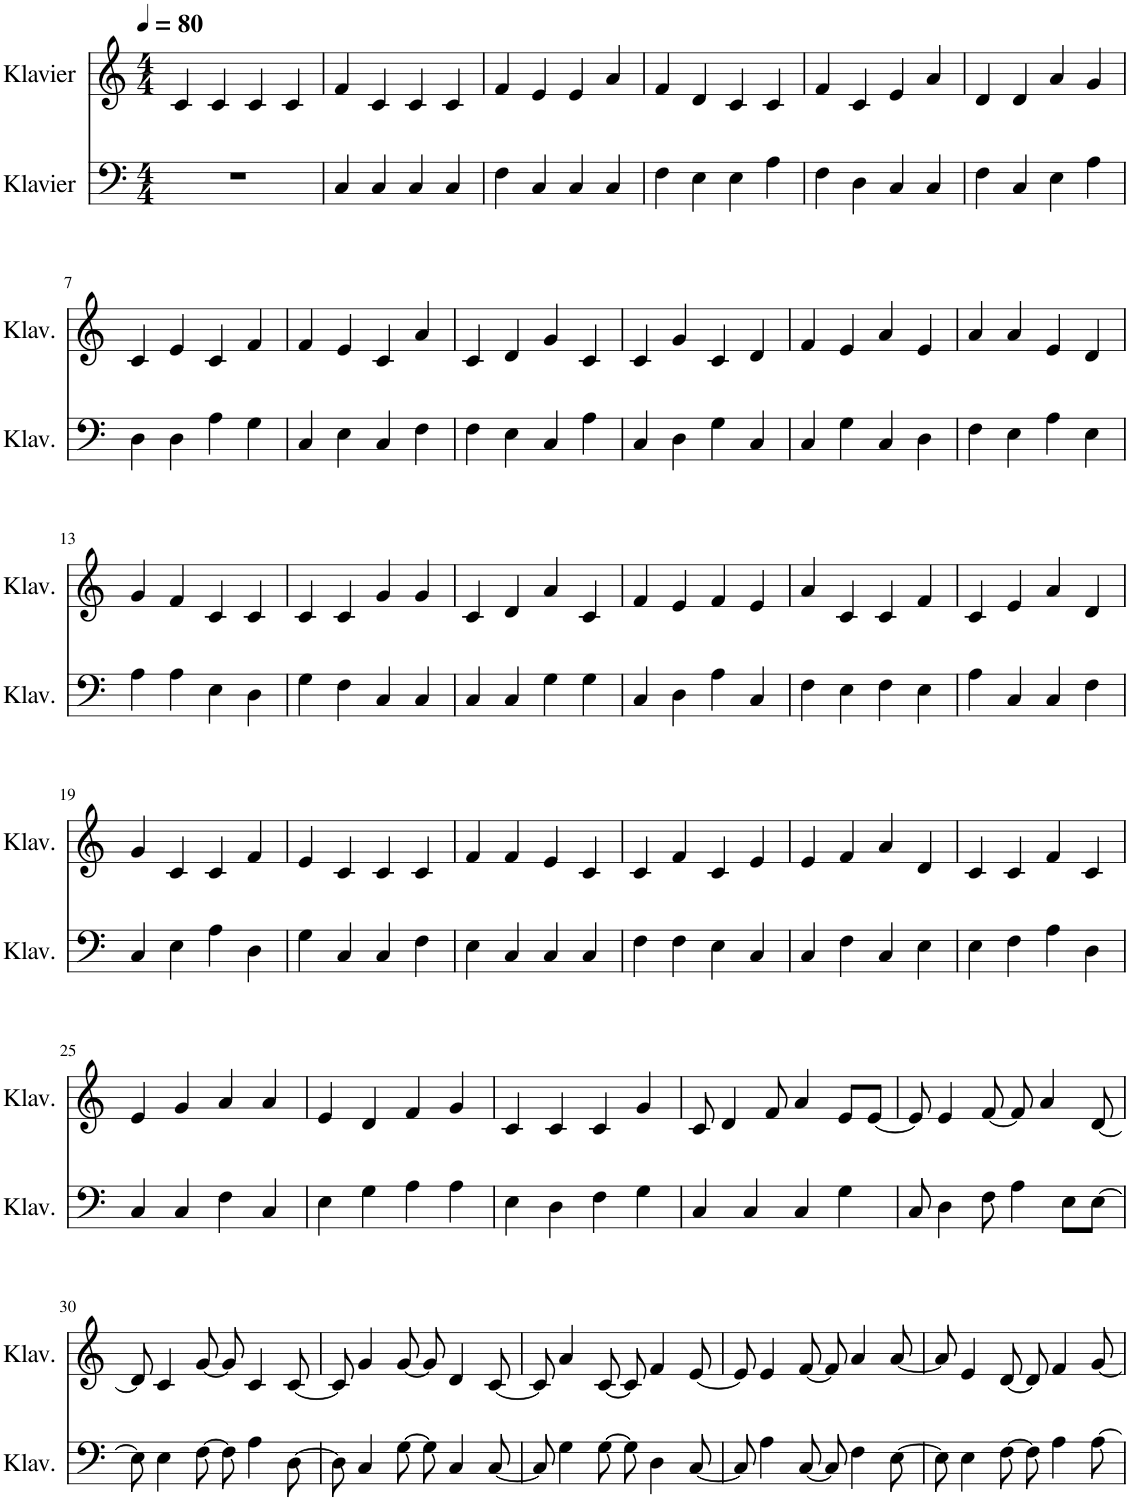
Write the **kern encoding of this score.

**kern	**kern
*part2	*part1
*staff2	*staff1
*I"Klavier	*I"Klavier
*I'Klav.	*I'Klav.
*clefF4	*clefG2
*k[]	*k[]
*M4/4	*M4/4
*MM80	*MM80
=1	=1
1r	4c/
.	4c/
.	4c/
.	4c/
=2	=2
4C/	4f/
4C/	4c/
4C/	4c/
4C/	4c/
=3	=3
4F\	4f/
4C/	4e/
4C/	4e/
4C/	4a/
=4	=4
4F\	4f/
4E\	4d/
4E\	4c/
4A\	4c/
=5	=5
4F\	4f/
4D\	4c/
4C/	4e/
4C/	4a/
=6	=6
4F\	4d/
4C/	4d/
4E\	4a/
4A\	4g/
!!LO:LB:g=z
=7	=7
4D\	4c/
4D\	4e/
4A\	4c/
4G\	4f/
=8	=8
4C/	4f/
4E\	4e/
4C/	4c/
4F\	4a/
=9	=9
4F\	4c/
4E\	4d/
4C/	4g/
4A\	4c/
=10	=10
4C/	4c/
4D\	4g/
4G\	4c/
4C/	4d/
=11	=11
4C/	4f/
4G\	4e/
4C/	4a/
4D\	4e/
=12	=12
4F\	4a/
4E\	4a/
4A\	4e/
4E\	4d/
!!LO:LB:g=z
=13	=13
4A\	4g/
4A\	4f/
4E\	4c/
4D\	4c/
=14	=14
4G\	4c/
4F\	4c/
4C/	4g/
4C/	4g/
=15	=15
4C/	4c/
4C/	4d/
4G\	4a/
4G\	4c/
=16	=16
4C/	4f/
4D\	4e/
4A\	4f/
4C/	4e/
=17	=17
4F\	4a/
4E\	4c/
4F\	4c/
4E\	4f/
=18	=18
4A\	4c/
4C/	4e/
4C/	4a/
4F\	4d/
!!LO:LB:g=z
=19	=19
4C/	4g/
4E\	4c/
4A\	4c/
4D\	4f/
=20	=20
4G\	4e/
4C/	4c/
4C/	4c/
4F\	4c/
=21	=21
4E\	4f/
4C/	4f/
4C/	4e/
4C/	4c/
=22	=22
4F\	4c/
4F\	4f/
4E\	4c/
4C/	4e/
=23	=23
4C/	4e/
4F\	4f/
4C/	4a/
4E\	4d/
=24	=24
4E\	4c/
4F\	4c/
4A\	4f/
4D\	4c/
!!LO:LB:g=z
=25	=25
4C/	4e/
4C/	4g/
4F\	4a/
4C/	4a/
=26	=26
4E\	4e/
4G\	4d/
4A\	4f/
4A\	4g/
=27	=27
4E\	4c/
4D\	4c/
4F\	4c/
4G\	4g/
=28	=28
4C/	8c/
.	4d/
4C/	.
.	8f/
4C/	4a/
4G\	8e/L
.	[8e/J
=29	=29
8C/	8e/]
4D\	4e/
8F\	[8f/
4A\	8f/]
.	4a/
8E\L	.
[8E\J	[8d/
!!LO:LB:g=z
=30	=30
8E\]	8d/]
4E\	4c/
[8F\	[8g/
8F\]	8g/]
4A\	4c/
[8D\	[8c/
=31	=31
8D\]	8c/]
4C/	4g/
[8G\	[8g/
8G\]	8g/]
4C/	4d/
[8C/	[8c/
=32	=32
8C/]	8c/]
4G\	4a/
[8G\	[8c/
8G\]	8c/]
4D\	4f/
[8C/	[8e/
=33	=33
8C/]	8e/]
4A\	4e/
[8C/	[8f/
8C/]	8f/]
4F\	4a/
[8E\	[8a/
=34	=34
8E\]	8a/]
4E\	4e/
[8F\	[8d/
8F\]	8d/]
4A\	4f/
[8A\	[8g/
=	=
*-	*-
